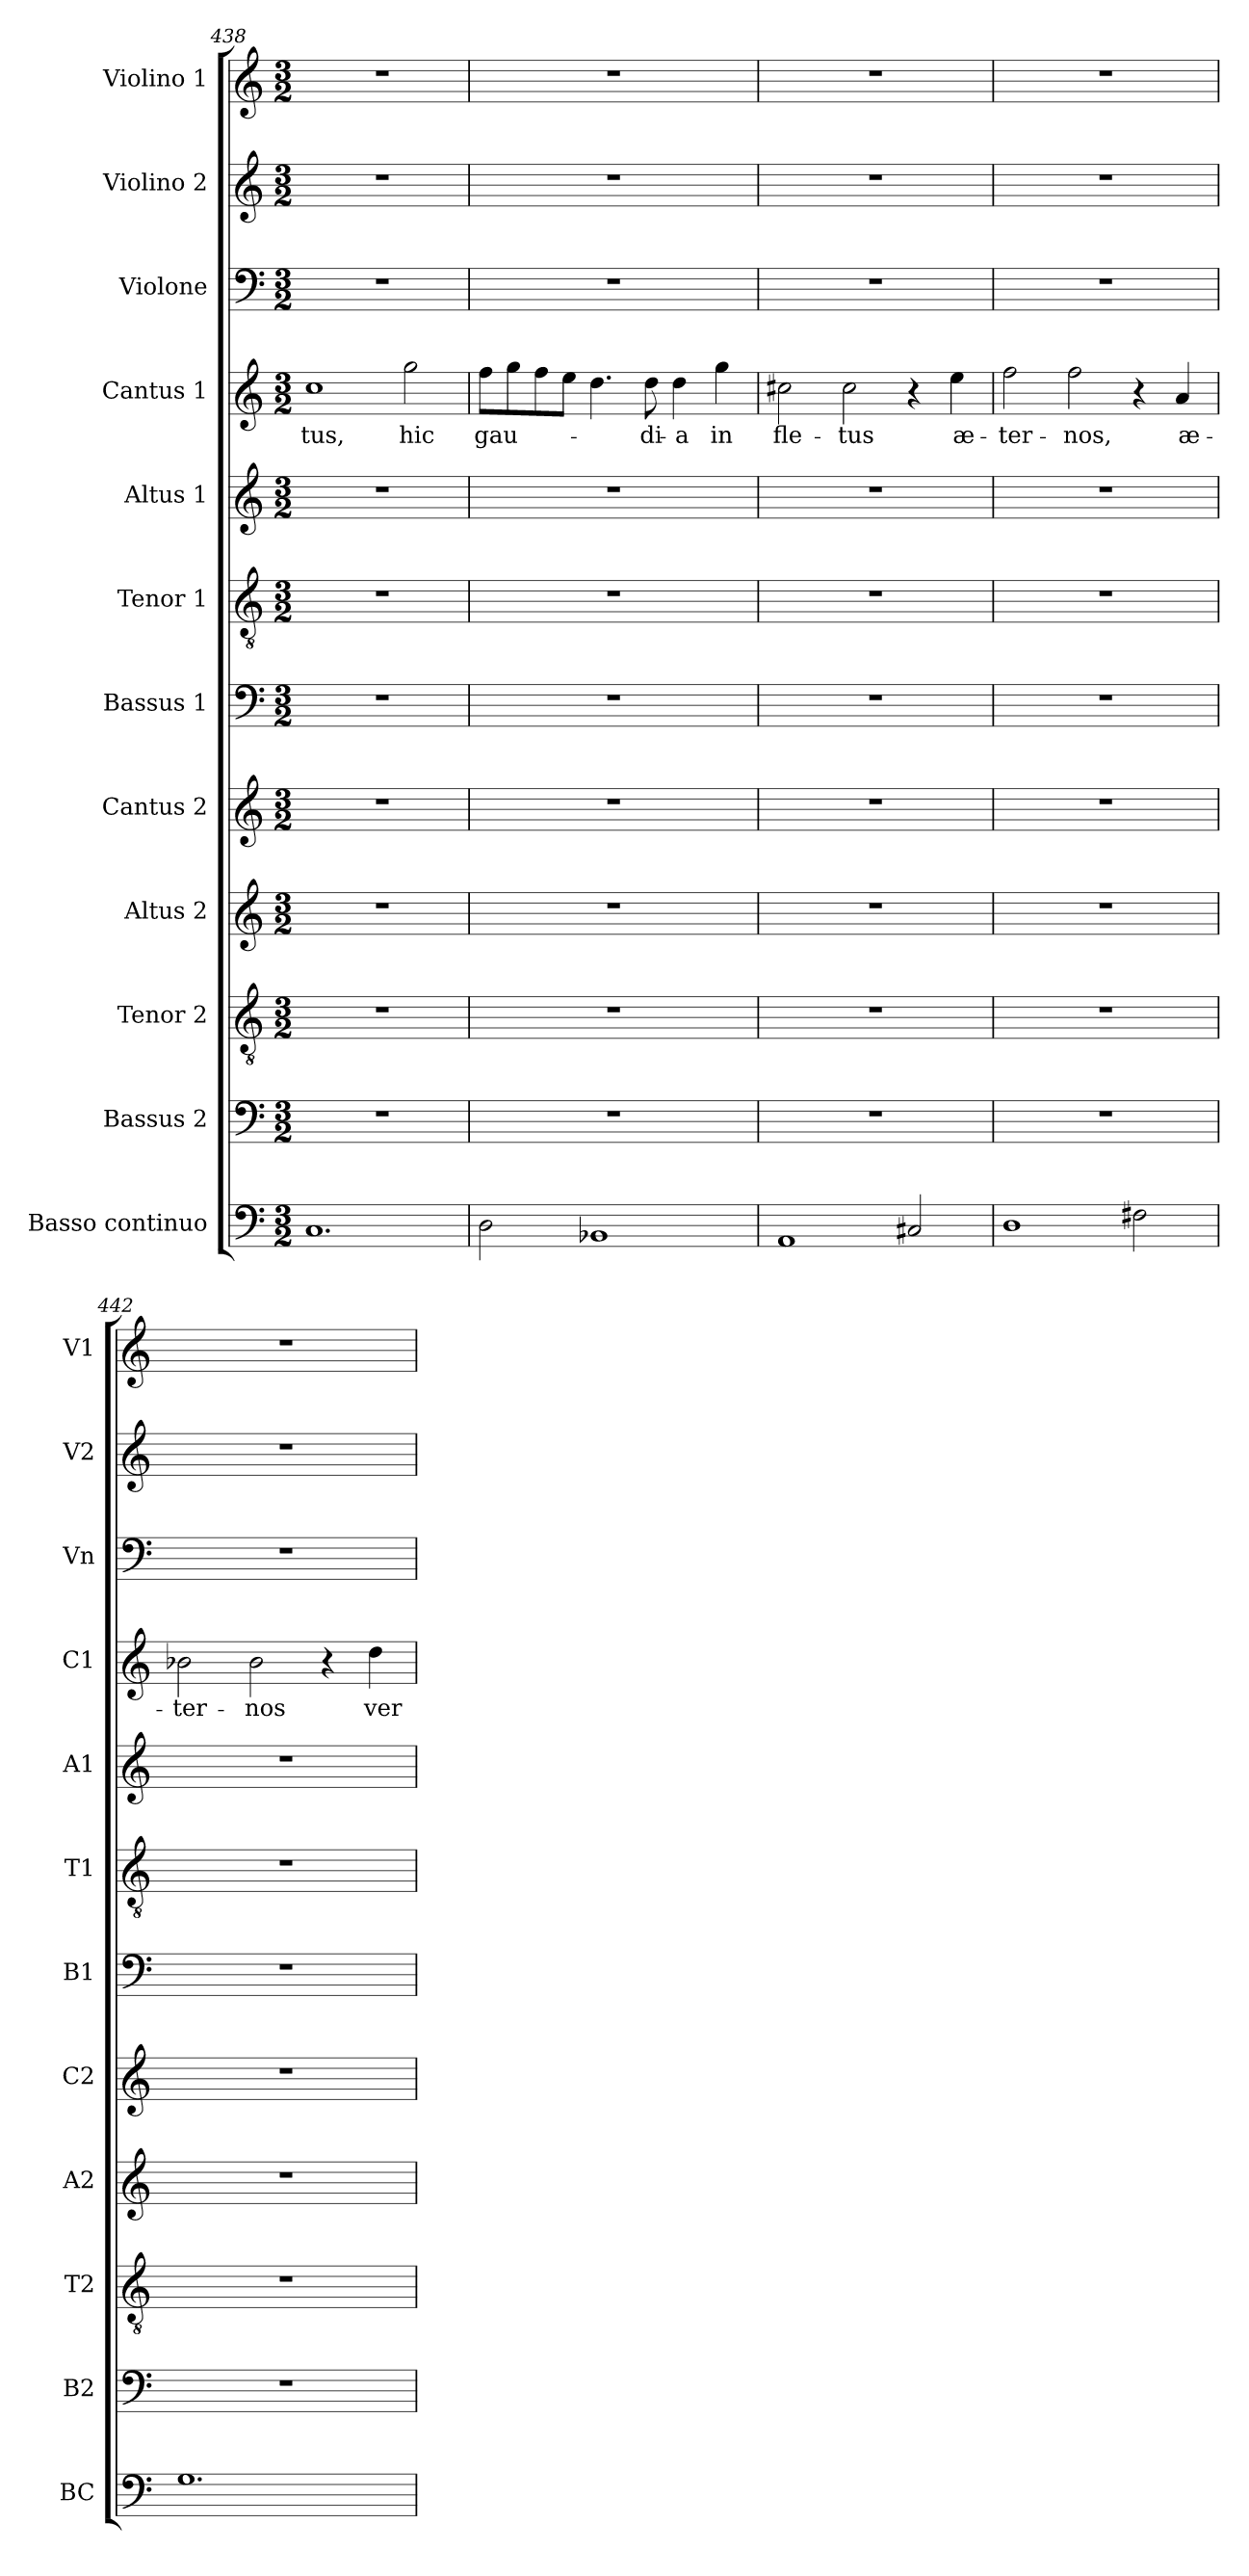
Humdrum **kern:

**kern	**kern	**kern	**kern	**kern	**kern	**kern	**kern	**kern	**text	**kern	**kern	**kern
*part12	*part11	*part10	*part9	*part8	*part7	*part6	*part5	*part4	*part4	*part3	*part2	*part1
*staff12	*staff11	*staff10	*staff9	*staff8	*staff7	*staff6	*staff5	*staff4	*staff4	*staff3	*staff2	*staff1
*I"Basso continuo	*I"Bassus 2	*I"Tenor 2	*I"Altus 2	*I"Cantus 2	*I"Bassus 1	*I"Tenor 1	*I"Altus 1	*I"Cantus 1	*	*I"Violone	*I"Violino 2	*I"Violino 1
*I'BC	*I'B2	*I'T2	*I'A2	*I'C2	*I'B1	*I'T1	*I'A1	*I'C1	*	*I'Vn	*I'V2	*I'V1
!!LO:LB:g=z
*clefF4	*clefF4	*clefGv2	*clefG2	*clefG2	*clefF4	*clefGv2	*clefG2	*clefG2	*	*clefF4	*clefG2	*clefG2
*ITrd7c12	*	*	*	*	*	*	*	*	*	*ITrd7c12	*	*
*k[]	*k[]	*k[]	*k[]	*k[]	*k[]	*k[]	*k[]	*k[]	*	*k[]	*k[]	*k[]
*C:	*C:	*C:	*C:	*C:	*C:	*C:	*C:	*C:	*	*C:	*C:	*C:
*M3/2	*M3/2	*M3/2	*M3/2	*M3/2	*M3/2	*M3/2	*M3/2	*M3/2	*	*M3/2	*M3/2	*M3/2
=438	=438	=438	=438	=438	=438	=438	=438	=438	=438	=438	=438	=438
!	!	!	!	!	!	!	!	!	!LO:LY:b	!	!	!
1.CC	1.r	1.r	1.r	1.r	1.r	1.r	1.r	1cc	-tus,	1.r	1.r	1.r
!	!	!	!	!	!	!	!	!	!LO:LY:b	!	!	!
.	.	.	.	.	.	.	.	2gg\	hic	.	.	.
=439	=439	=439	=439	=439	=439	=439	=439	=439	=439	=439	=439	=439
!	!	!	!	!	!	!	!	!	!LO:LY:b	!	!	!
2DD\	1.r	1.r	1.r	1.r	1.r	1.r	1.r	8ff\L	gau-	1.r	1.r	1.r
.	.	.	.	.	.	.	.	8gg\	.	.	.	.
.	.	.	.	.	.	.	.	8ff\	.	.	.	.
.	.	.	.	.	.	.	.	8ee\J	.	.	.	.
1BBB-X	.	.	.	.	.	.	.	4.dd\	.	.	.	.
!	!	!	!	!	!	!	!	!	!LO:LY:b	!	!	!
.	.	.	.	.	.	.	.	8dd\	-di-	.	.	.
!	!	!	!	!	!	!	!	!	!LO:LY:b	!	!	!
.	.	.	.	.	.	.	.	4dd\	-a	.	.	.
!	!	!	!	!	!	!	!	!	!LO:LY:b	!	!	!
.	.	.	.	.	.	.	.	4gg\	in	.	.	.
=440	=440	=440	=440	=440	=440	=440	=440	=440	=440	=440	=440	=440
!	!	!	!	!	!	!	!	!	!LO:LY:b	!	!	!
1AAA	1.r	1.r	1.r	1.r	1.r	1.r	1.r	2cc#X\	fle-	1.r	1.r	1.r
!	!	!	!	!	!	!	!	!	!LO:LY:b	!	!	!
.	.	.	.	.	.	.	.	2cc#\	-tus	.	.	.
2CC#X/	.	.	.	.	.	.	.	4r	.	.	.	.
!	!	!	!	!	!	!	!	!	!LO:LY:b	!	!	!
.	.	.	.	.	.	.	.	4ee\	æ-	.	.	.
=441	=441	=441	=441	=441	=441	=441	=441	=441	=441	=441	=441	=441
!	!	!	!	!	!	!	!	!	!LO:LY:b	!	!	!
1DD	1.r	1.r	1.r	1.r	1.r	1.r	1.r	2ff\	-ter-	1.r	1.r	1.r
!	!	!	!	!	!	!	!	!	!LO:LY:b	!	!	!
.	.	.	.	.	.	.	.	2ff\	-nos,	.	.	.
2FF#X\	.	.	.	.	.	.	.	4r	.	.	.	.
!	!	!	!	!	!	!	!	!	!LO:LY:b	!	!	!
.	.	.	.	.	.	.	.	4a/	æ-	.	.	.
=442	=442	=442	=442	=442	=442	=442	=442	=442	=442	=442	=442	=442
!	!	!	!	!	!	!	!	!	!LO:LY:b	!	!	!
1.GG	1.r	1.r	1.r	1.r	1.r	1.r	1.r	2b-X\	-ter-	1.r	1.r	1.r
!	!	!	!	!	!	!	!	!	!LO:LY:b	!	!	!
.	.	.	.	.	.	.	.	2b-\	-nos	.	.	.
.	.	.	.	.	.	.	.	4r	.	.	.	.
!	!	!	!	!	!	!	!	!	!LO:LY:b	!	!	!
.	.	.	.	.	.	.	.	4dd\	ver-	.	.	.
=	=	=	=	=	=	=	=	=	=	=	=	=
*-	*-	*-	*-	*-	*-	*-	*-	*-	*-	*-	*-	*-
